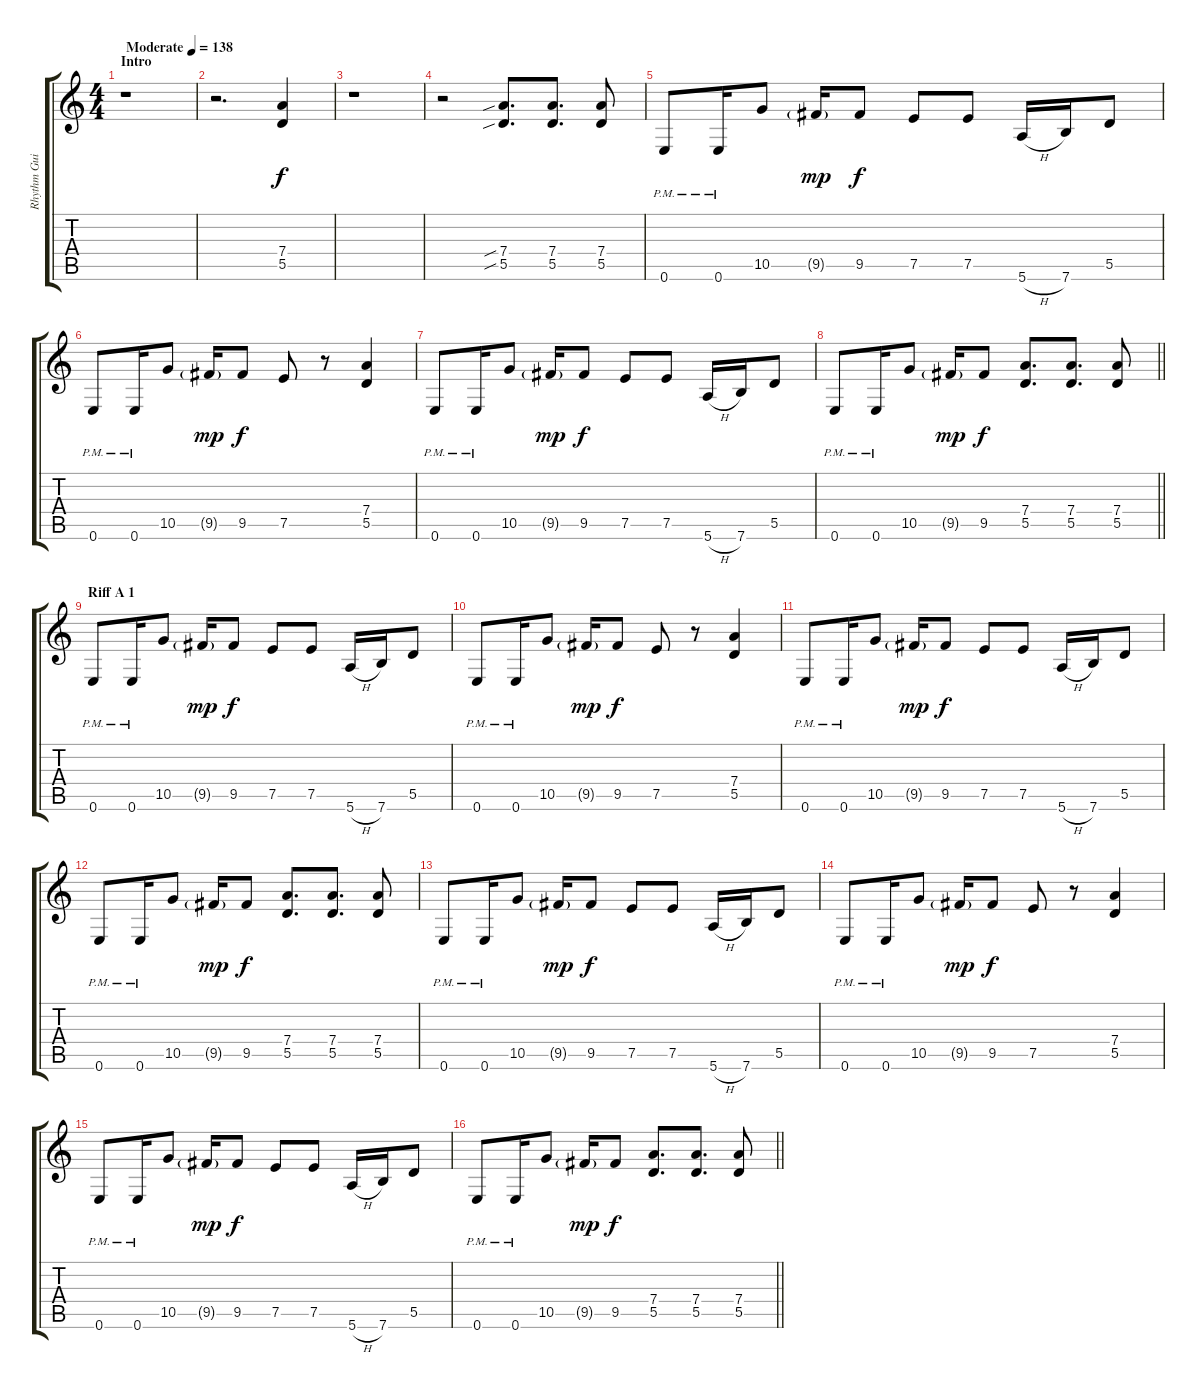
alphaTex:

\track ("Rhythm Guitar R" "Rhythm Gui") {instrument distortionguitar}
\staff {score tabs}
\tuning (E4 B3 G3 D3 A2 E2) {hide}
\ts (4 4)
\section ("" "Intro")
\tempo (138 "Moderate")
\clef g2
\ks c
r.1{dy f instrument distortionguitar} |
r.2{d} (7.4 5.5).4 |
r.1 |
r.2 (7.4{sib} 5.5{sib}).8{d} (7.4 5.5).8{d} (7.4 5.5).8 |
0.6{pm}.8 0.6{pm}.16 10.5.8 9.5{g}.16{dy mp} 9.5.8{dy f} 7.5.8 7.5.8 5.6{h}.16 7.6.16 5.5.8 |
0.6{pm}.8 0.6{pm}.16 10.5.8 9.5{g}.16{dy mp} 9.5.8{dy f} 7.5.8 r.8 (7.4 5.5).4 |
0.6{pm}.8 0.6{pm}.16 10.5.8 9.5{g}.16{dy mp} 9.5.8{dy f} 7.5.8 7.5.8 5.6{h}.16 7.6.16 5.5.8 |
\barLineRight lightlight
0.6{pm}.8 0.6{pm}.16 10.5.8 9.5{g}.16{dy mp} 9.5.8{dy f} (7.4 5.5).8{d} (7.4 5.5).8{d} (7.4 5.5).8 |
\section ("" "Riff A 1")
0.6{pm}.8 0.6{pm}.16 10.5.8 9.5{g}.16{dy mp} 9.5.8{dy f} 7.5.8 7.5.8 5.6{h}.16 7.6.16 5.5.8 |
0.6{pm}.8 0.6{pm}.16 10.5.8 9.5{g}.16{dy mp} 9.5.8{dy f} 7.5.8 r.8 (7.4 5.5).4 |
0.6{pm}.8 0.6{pm}.16 10.5.8 9.5{g}.16{dy mp} 9.5.8{dy f} 7.5.8 7.5.8 5.6{h}.16 7.6.16 5.5.8 |
0.6{pm}.8 0.6{pm}.16 10.5.8 9.5{g}.16{dy mp} 9.5.8{dy f} (7.4 5.5).8{d} (7.4 5.5).8{d} (7.4 5.5).8 |
0.6{pm}.8 0.6{pm}.16 10.5.8 9.5{g}.16{dy mp} 9.5.8{dy f} 7.5.8 7.5.8 5.6{h}.16 7.6.16 5.5.8 |
0.6{pm}.8 0.6{pm}.16 10.5.8 9.5{g}.16{dy mp} 9.5.8{dy f} 7.5.8 r.8 (7.4 5.5).4 |
0.6{pm}.8 0.6{pm}.16 10.5.8 9.5{g}.16{dy mp} 9.5.8{dy f} 7.5.8 7.5.8 5.6{h}.16 7.6.16 5.5.8 |
\barLineRight lightlight
0.6{pm}.8 0.6{pm}.16 10.5.8 9.5{g}.16{dy mp} 9.5.8{dy f} (7.4 5.5).8{d} (7.4 5.5).8{d} (7.4 5.5).8
